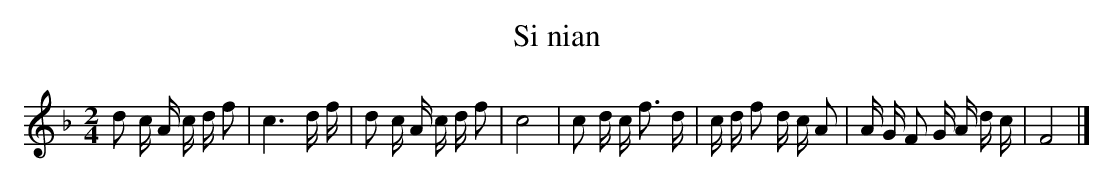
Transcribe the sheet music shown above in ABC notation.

X:1
T: Si nian
L: 1/16
M: 2/4
K: F
d2 c A c d f2 [I:setbarnb 1]|
c6d f |
d2 c A c d f2 |
c8 |
c2 d c2< f2 d |
c d f2 d c A2 |
A G F2 G A d c |
F8 |]
